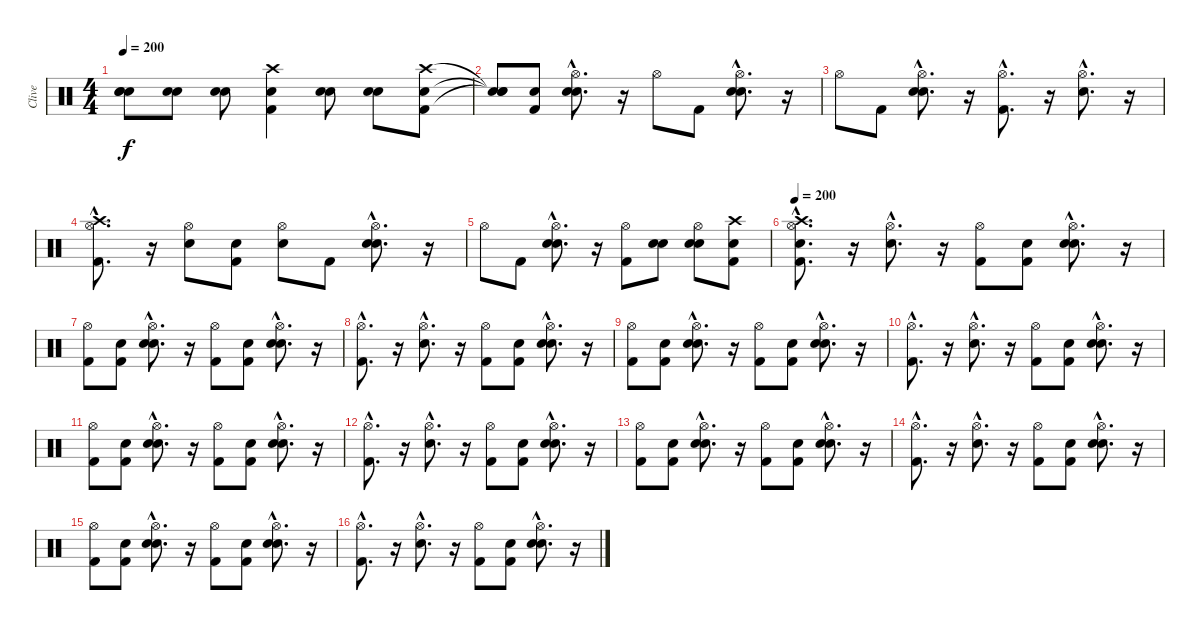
\track ("Clive" "Clive") {instrument percussion}
\staff {score}
\articulation defaults
\ts (4 4)
\tempo 200
\clef neutral
\ks c
("Snare (hit)"{t} "Snare (hit)"{t} "Snare (hit)"{t}).8{dy f} ("Snare (hit)" "Snare (hit) 2").8 ("Snare (hit)" "Snare (hit) 2").8 ("Snare (hit)" "Kick (hit) 2" "Crash high (hit)").4 ("Snare (hit)" "Snare (hit) 2").8 ("Snare (hit)" "Snare (hit) 2").8 ("Snare (hit)" "Kick (hit) 2" "Crash high (hit)").8 |
("Snare (hit)"{t} "Snare (hit)"{t} "Snare (hit)"{t}).8 ("Snare (hit)" "Kick (hit) 2").8 ("Snare (hit)"{hac} "Snare (hit) 2"{hac} "Hi-Hat (open)"{hac}).8{d} r.16 "Hi-Hat (open)".8 "Kick (hit) 2".8 ("Snare (hit)"{hac} "Snare (hit) 2"{hac} "Hi-Hat (open)"{hac}).8{d} r.16 |
"Hi-Hat (open)".8 "Kick (hit) 2".8 ("Snare (hit)"{hac} "Snare (hit) 2"{hac} "Hi-Hat (open)"{hac}).8{d} r.16 ("Kick (hit) 2"{hac} "Hi-Hat (open)"{hac}).8{d} r.16 ("Snare (hit) 2"{hac} "Hi-Hat (open)"{hac}).8{d} r.16 |
("Kick (hit) 2"{hac} "Hi-Hat (open)"{hac} "Crash high (hit)"{hac}).8{d} r.16 ("Snare (hit) 2" "Hi-Hat (open)").8 ("Snare (hit)" "Kick (hit) 2").8 ("Snare (hit)" "Hi-Hat (open)").8 "Kick (hit) 2".8 ("Snare (hit)"{hac} "Snare (hit) 2"{hac} "Hi-Hat (open)"{hac}).8{d} r.16 |
"Hi-Hat (open)".8 "Kick (hit) 2".8 ("Snare (hit)"{hac} "Snare (hit) 2"{hac} "Hi-Hat (open)"{hac}).8{d} r.16 ("Kick (hit) 2" "Hi-Hat (open)").8 ("Snare (hit)" "Snare (hit) 2").8 ("Snare (hit)" "Snare (hit) 2" "Hi-Hat (open)").8 ("Snare (hit)" "Kick (hit) 2" "Crash high (hit)").8 |
\tempo 200
("Snare (hit)"{hac} "Kick (hit) 2"{hac} "Hi-Hat (open)"{hac} "Crash high (hit)"{hac}).8{d} r.16 ("Snare (hit) 2"{hac} "Hi-Hat (open)"{hac}).8{d} r.16 ("Kick (hit) 2" "Hi-Hat (open)").8 ("Snare (hit)" "Kick (hit) 2").8 ("Snare (hit)"{hac} "Snare (hit) 2"{hac} "Hi-Hat (open)"{hac}).8{d} r.16 |
("Kick (hit) 2" "Hi-Hat (open)").8 ("Snare (hit)" "Kick (hit) 2").8 ("Snare (hit)"{hac} "Snare (hit) 2"{hac} "Hi-Hat (open)"{hac}).8{d} r.16 ("Kick (hit) 2" "Hi-Hat (open)").8 ("Snare (hit)" "Kick (hit) 2").8 ("Snare (hit)"{hac} "Snare (hit) 2"{hac} "Hi-Hat (open)"{hac}).8{d} r.16 |
("Kick (hit) 2"{hac} "Hi-Hat (open)"{hac}).8{d} r.16 ("Snare (hit) 2"{hac} "Hi-Hat (open)"{hac}).8{d} r.16 ("Kick (hit) 2" "Hi-Hat (open)").8 ("Snare (hit)" "Kick (hit) 2").8 ("Snare (hit)"{hac} "Snare (hit) 2"{hac} "Hi-Hat (open)"{hac}).8{d} r.16 |
("Kick (hit) 2" "Hi-Hat (open)").8 ("Snare (hit)" "Kick (hit) 2").8 ("Snare (hit)"{hac} "Snare (hit) 2"{hac} "Hi-Hat (open)"{hac}).8{d} r.16 ("Kick (hit) 2" "Hi-Hat (open)").8 ("Snare (hit)" "Kick (hit) 2").8 ("Snare (hit)"{hac} "Snare (hit) 2"{hac} "Hi-Hat (open)"{hac}).8{d} r.16 |
("Kick (hit) 2"{hac} "Hi-Hat (open)"{hac}).8{d} r.16 ("Snare (hit) 2"{hac} "Hi-Hat (open)"{hac}).8{d} r.16 ("Kick (hit) 2" "Hi-Hat (open)").8 ("Snare (hit)" "Kick (hit) 2").8 ("Snare (hit)"{hac} "Snare (hit) 2"{hac} "Hi-Hat (open)"{hac}).8{d} r.16 |
("Kick (hit) 2" "Hi-Hat (open)").8 ("Snare (hit)" "Kick (hit) 2").8 ("Snare (hit)"{hac} "Snare (hit) 2"{hac} "Hi-Hat (open)"{hac}).8{d} r.16 ("Kick (hit) 2" "Hi-Hat (open)").8 ("Snare (hit)" "Kick (hit) 2").8 ("Snare (hit)"{hac} "Snare (hit) 2"{hac} "Hi-Hat (open)"{hac}).8{d} r.16 |
("Kick (hit) 2"{hac} "Hi-Hat (open)"{hac}).8{d} r.16 ("Snare (hit) 2"{hac} "Hi-Hat (open)"{hac}).8{d} r.16 ("Kick (hit) 2" "Hi-Hat (open)").8 ("Snare (hit)" "Kick (hit) 2").8 ("Snare (hit)"{hac} "Snare (hit) 2"{hac} "Hi-Hat (open)"{hac}).8{d} r.16 |
("Kick (hit) 2" "Hi-Hat (open)").8 ("Snare (hit)" "Kick (hit) 2").8 ("Snare (hit)"{hac} "Snare (hit) 2"{hac} "Hi-Hat (open)"{hac}).8{d} r.16 ("Kick (hit) 2" "Hi-Hat (open)").8 ("Snare (hit)" "Kick (hit) 2").8 ("Snare (hit)"{hac} "Snare (hit) 2"{hac} "Hi-Hat (open)"{hac}).8{d} r.16 |
("Kick (hit) 2"{hac} "Hi-Hat (open)"{hac}).8{d} r.16 ("Snare (hit) 2"{hac} "Hi-Hat (open)"{hac}).8{d} r.16 ("Kick (hit) 2" "Hi-Hat (open)").8 ("Snare (hit)" "Kick (hit) 2").8 ("Snare (hit)"{hac} "Snare (hit) 2"{hac} "Hi-Hat (open)"{hac}).8{d} r.16 |
("Kick (hit) 2" "Hi-Hat (open)").8 ("Snare (hit)" "Kick (hit) 2").8 ("Snare (hit)"{hac} "Snare (hit) 2"{hac} "Hi-Hat (open)"{hac}).8{d} r.16 ("Kick (hit) 2" "Hi-Hat (open)").8 ("Snare (hit)" "Kick (hit) 2").8 ("Snare (hit)"{hac} "Snare (hit) 2"{hac} "Hi-Hat (open)"{hac}).8{d} r.16 |
("Kick (hit) 2"{hac} "Hi-Hat (open)"{hac}).8{d} r.16 ("Snare (hit) 2"{hac} "Hi-Hat (open)"{hac}).8{d} r.16 ("Kick (hit) 2" "Hi-Hat (open)").8 ("Snare (hit)" "Kick (hit) 2").8 ("Snare (hit)"{hac} "Snare (hit) 2"{hac} "Hi-Hat (open)"{hac}).8{d} r.16
